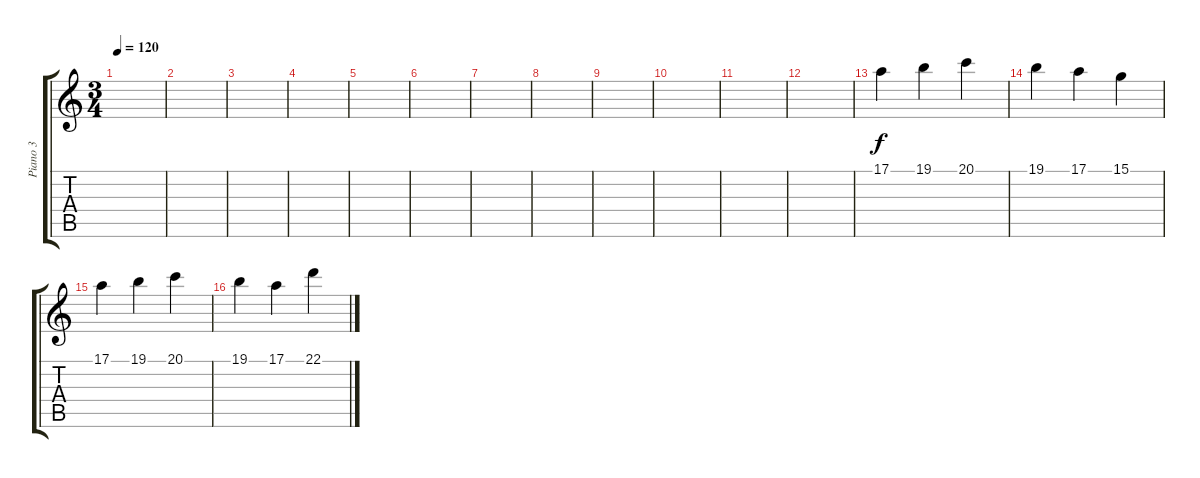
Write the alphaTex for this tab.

\track ("Piano 3" "Piano 3") {instrument acousticgrandpiano}
\staff {score tabs}
\tuning (E4 B3 G3 D3 A2 E2) {hide}
\ts (3 4)
\tempo 120
\clef g2
\ks c
|
|
|
|
|
|
|
|
|
|
|
|
17.1.4 19.1.4 20.1.4 |
19.1.4 17.1.4 15.1.4 |
17.1.4 19.1.4 20.1.4 |
19.1.4 17.1.4 22.1.4
